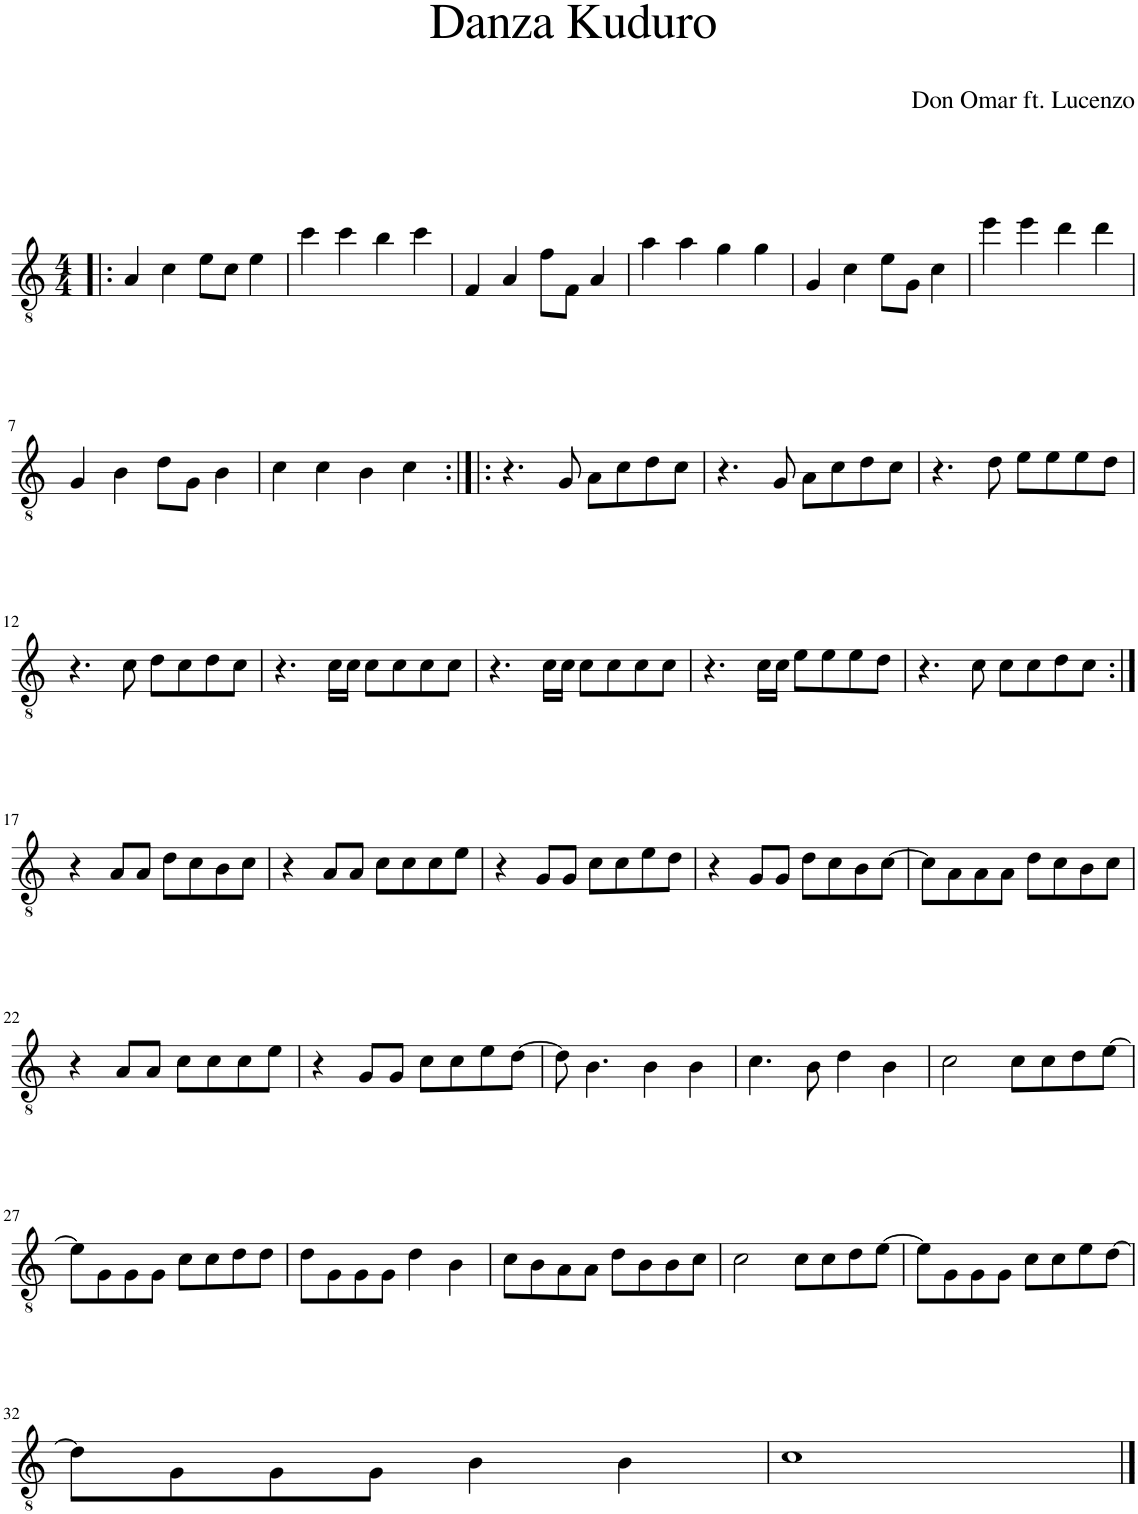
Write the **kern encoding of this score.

**kern
*part1
*staff1
*I"Classical Guitar
*I'Guit.
*clefGv2
*k[]
*M4/4
=1!|:
4A/
4c\
8e\L
8c\J
4e\
=2
4cc\
4cc\
4b\
4cc\
=3
4F/
4A/
8f\L
8F\J
4A/
=4
4a\
4a\
4g\
4g\
=5
4G/
4c\
8e\L
8G\J
4c\
=6
4ee\
4ee\
4dd\
4dd\
!!LO:LB:g=z
=7
4G/
4B\
8d\L
8G\J
4B\
=8
4c\
4c\
4B\
4c\
=9:|!|:
4.r
8G/
8A\L
8c\
8d\
8c\J
=10
4.r
8G/
8A\L
8c\
8d\
8c\J
=11
4.r
8d\
8e\L
8e\
8e\
8d\J
!!LO:LB:g=z
=12
4.r
8c\
8d\L
8c\
8d\
8c\J
=13
4.r
16c\LL
16c\JJ
8c\L
8c\
8c\
8c\J
=14
4.r
16c\LL
16c\JJ
8c\L
8c\
8c\
8c\J
=15
4.r
16c\LL
16c\JJ
8e\L
8e\
8e\
8d\J
=16
4.r
8c\
8c\L
8c\
8d\
8c\J
!!LO:LB:g=z
=17:|!
4r
8A/L
8A/J
8d\L
8c\
8B\
8c\J
=18
4r
8A/L
8A/J
8c\L
8c\
8c\
8e\J
=19
4r
8G/L
8G/J
8c\L
8c\
8e\
8d\J
=20
4r
8G/L
8G/J
8d\L
8c\
8B\
[8c\J
=21
8c\L]
8A\
8A\
8A\J
8d\L
8c\
8B\
8c\J
!!LO:LB:g=z
=22
4r
8A/L
8A/J
8c\L
8c\
8c\
8e\J
=23
4r
8G/L
8G/J
8c\L
8c\
8e\
[8d\J
=24
8d\]
4.B\
4B\
4B\
=25
4.c\
8B\
4d\
4B\
=26
2c\
8c\L
8c\
8d\
[8e\J
!!LO:LB:g=z
=27
8e\L]
8G\
8G\
8G\J
8c\L
8c\
8d\
8d\J
=28
8d\L
8G\
8G\
8G\J
4d\
4B\
=29
8c\L
8B\
8A\
8A\J
8d\L
8B\
8B\
8c\J
=30
2c\
8c\L
8c\
8d\
[8e\J
=31
8e\L]
8G\
8G\
8G\J
8c\L
8c\
8e\
[8d\J
!!LO:LB:g=z
=32
8d\L]
8G\
8G\
8G\J
4B\
4B\
=33
1c
==
*-
